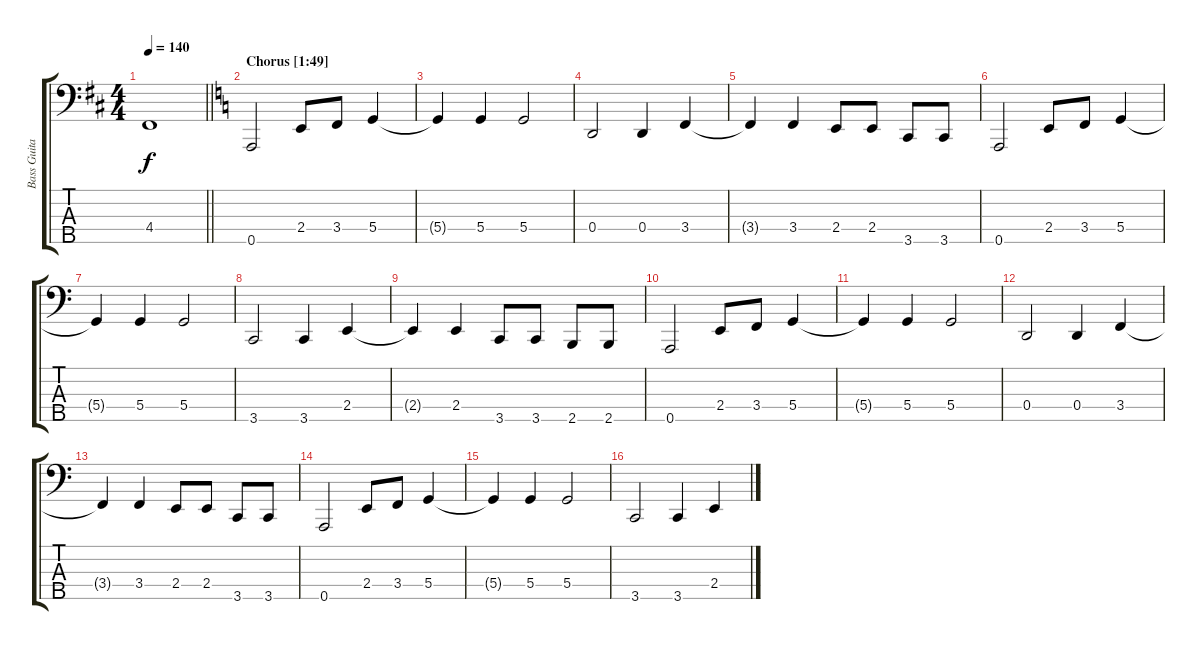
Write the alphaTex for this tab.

\track ("Bass Guitar" "Bass Guita") {instrument electricbassfinger}
\staff {score tabs}
\tuning (F2 C2 G1 D1 A0) {hide}
\ts (4 4)
\tempo 140
\clef f4
\barLineRight lightlight
\ks bminor
4.4{t}.1{dy f} |
\section ("" "Chorus [1:49]")
\ks aminor
0.5.2 2.4.8 3.4.8 5.4.4 |
5.4{t}.4 5.4.4 5.4.2 |
0.4.2 0.4.4 3.4.4 |
3.4{t}.4 3.4.4 2.4.8 2.4.8 3.5.8 3.5.8 |
0.5.2 2.4.8 3.4.8 5.4.4 |
5.4{t}.4 5.4.4 5.4.2 |
3.5.2 3.5.4 2.4.4 |
2.4{t}.4 2.4.4 3.5.8 3.5.8 2.5.8 2.5.8 |
0.5.2 2.4.8 3.4.8 5.4.4 |
5.4{t}.4 5.4.4 5.4.2 |
0.4.2 0.4.4 3.4.4 |
3.4{t}.4 3.4.4 2.4.8 2.4.8 3.5.8 3.5.8 |
0.5.2 2.4.8 3.4.8 5.4.4 |
5.4{t}.4 5.4.4 5.4.2 |
3.5.2 3.5.4 2.4.4
